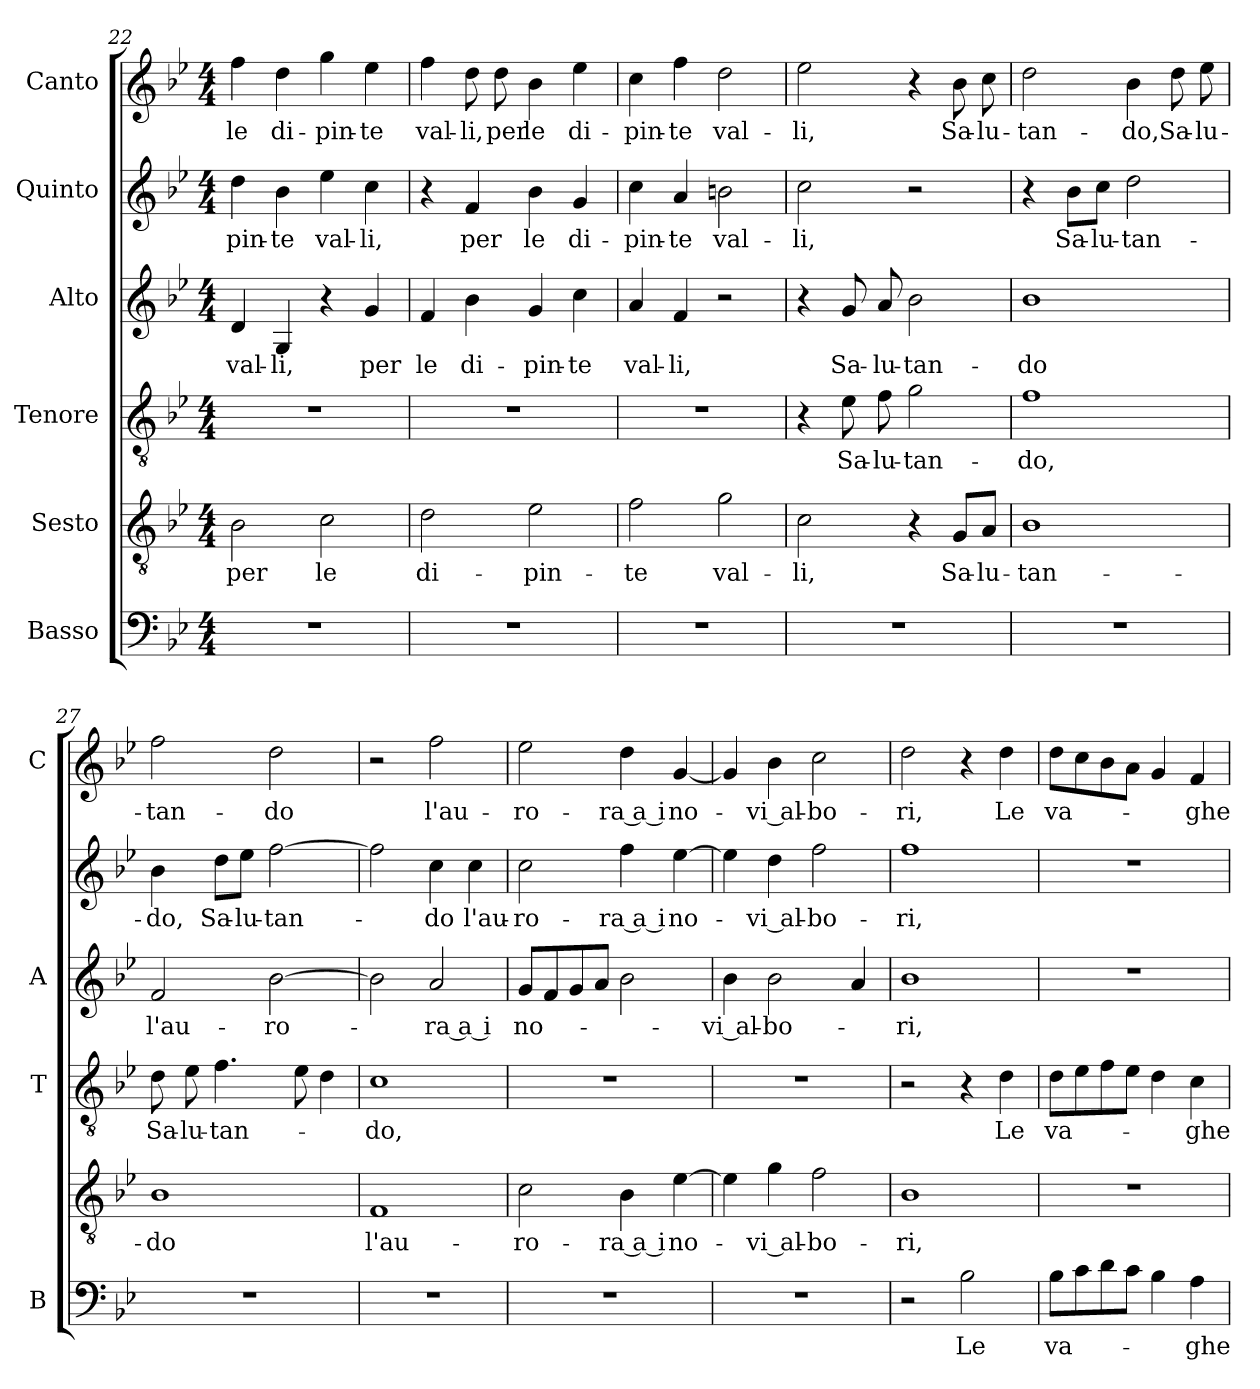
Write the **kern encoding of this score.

**kern	**text	**kern	**text	**kern	**text	**kern	**text	**kern	**text	**kern	**text
*part6	*part6	*part5	*part5	*part4	*part4	*part3	*part3	*part2	*part2	*part1	*part1
*staff6	*staff6	*staff5	*staff5	*staff4	*staff4	*staff3	*staff3	*staff2	*staff2	*staff1	*staff1
*I"Basso	*	*I"Sesto	*	*I"Tenore	*	*I"Alto	*	*I"Quinto	*	*I"Canto	*
*I'B	*	*	*	*I'T	*	*I'A	*	*	*	*I'C	*
*clefF4	*	*clefGv2	*	*clefGv2	*	*clefG2	*	*clefG2	*	*clefG2	*
*k[b-e-]	*	*k[b-e-]	*	*k[b-e-]	*	*k[b-e-]	*	*k[b-e-]	*	*k[b-e-]	*
*B-:	*	*B-:	*	*B-:	*	*B-:	*	*B-:	*	*B-:	*
*M4/4	*	*M4/4	*	*M4/4	*	*M4/4	*	*M4/4	*	*M4/4	*
=22	=22	=22	=22	=22	=22	=22	=22	=22	=22	=22	=22
!	!	!	!LO:LY:b	!	!	!	!LO:LY:b	!	!LO:LY:b	!	!LO:LY:b
1r	.	2B-\	per	1r	.	4d/	val-	4dd\	-pin-	4ff\	le
!	!	!	!	!	!	!	!LO:LY:b	!	!LO:LY:b	!	!LO:LY:b
.	.	.	.	.	.	4G/	-li,	4b-\	-te	4dd\	di-
!	!	!	!LO:LY:b	!	!	!	!	!	!LO:LY:b	!	!LO:LY:b
.	.	2c\	le	.	.	4r	.	4ee-\	val-	4gg\	-pin-
!	!	!	!	!	!	!	!LO:LY:b	!	!LO:LY:b	!	!LO:LY:b
.	.	.	.	.	.	4g/	per	4cc\	-li,	4ee-\	-te
=23	=23	=23	=23	=23	=23	=23	=23	=23	=23	=23	=23
!	!	!	!LO:LY:b	!	!	!	!LO:LY:b	!	!	!	!LO:LY:b
1r	.	2d\	di-	1r	.	4f/	le	4r	.	4ff\	val-
!	!	!	!	!	!	!	!LO:LY:b	!	!LO:LY:b	!	!LO:LY:b
.	.	.	.	.	.	4b-\	di-	4f/	per	8dd\	-li,
!	!	!	!	!	!	!	!	!	!	!	!LO:LY:b
.	.	.	.	.	.	.	.	.	.	8dd\	per
!	!	!	!LO:LY:b	!	!	!	!LO:LY:b	!	!LO:LY:b	!	!LO:LY:b
.	.	2e-\	-pin-	.	.	4g/	-pin-	4b-\	le	4b-\	le
!	!	!	!	!	!	!	!LO:LY:b	!	!LO:LY:b	!	!LO:LY:b
.	.	.	.	.	.	4cc\	-te	4g/	di-	4ee-\	di-
=24	=24	=24	=24	=24	=24	=24	=24	=24	=24	=24	=24
!	!	!	!LO:LY:b	!	!	!	!LO:LY:b	!	!LO:LY:b	!	!LO:LY:b
1r	.	2f\	-te	1r	.	4a/	val-	4cc\	-pin-	4cc\	-pin-
!	!	!	!	!	!	!	!LO:LY:b	!	!LO:LY:b	!	!LO:LY:b
.	.	.	.	.	.	4f/	-li,	4a/	-te	4ff\	-te
!	!	!	!LO:LY:b	!	!	!	!	!	!LO:LY:b	!	!LO:LY:b
.	.	2g\	val-	.	.	2r	.	2bn\	val-	2dd\	val-
!!LO:PB:g=z
=25	=25	=25	=25	=25	=25	=25	=25	=25	=25	=25	=25
!	!	!	!LO:LY:b	!	!	!	!	!	!LO:LY:b	!	!LO:LY:b
1r	.	2c\	-li,	4r	.	4r	.	2cc\	-li,	2ee-\	-li,
!	!	!	!	!	!LO:LY:b	!	!LO:LY:b	!	!	!	!
.	.	.	.	8e-\	Sa-	8g/	Sa-	.	.	.	.
!	!	!	!	!	!LO:LY:b	!	!LO:LY:b	!	!	!	!
.	.	.	.	8f\	-lu-	8a/	-lu-	.	.	.	.
!	!	!	!	!	!LO:LY:b	!	!LO:LY:b	!	!	!	!
.	.	4r	.	2g\	-tan-	2b-\	-tan-	2r	.	4r	.
!	!	!	!LO:LY:b	!	!	!	!	!	!	!	!LO:LY:b
.	.	8G/L	Sa-	.	.	.	.	.	.	8b-\	Sa-
!	!	!	!LO:LY:b	!	!	!	!	!	!	!	!LO:LY:b
.	.	8A/J	-lu-	.	.	.	.	.	.	8cc\	-lu-
=26	=26	=26	=26	=26	=26	=26	=26	=26	=26	=26	=26
!	!	!	!LO:LY:b	!	!LO:LY:b	!	!LO:LY:b	!	!	!	!LO:LY:b
1r	.	1B-	-tan-	1f	-do,	1b-	-do	4r	.	2dd\	-tan-
!	!	!	!	!	!	!	!	!	!LO:LY:b	!	!
.	.	.	.	.	.	.	.	8b-\L	Sa-	.	.
!	!	!	!	!	!	!	!	!	!LO:LY:b	!	!
.	.	.	.	.	.	.	.	8cc\J	-lu-	.	.
!	!	!	!	!	!	!	!	!	!LO:LY:b	!	!LO:LY:b
.	.	.	.	.	.	.	.	2dd\	-tan-	4b-\	-do,
!	!	!	!	!	!	!	!	!	!	!	!LO:LY:b
.	.	.	.	.	.	.	.	.	.	8dd\	Sa-
!	!	!	!	!	!	!	!	!	!	!	!LO:LY:b
.	.	.	.	.	.	.	.	.	.	8ee-\	-lu-
=27	=27	=27	=27	=27	=27	=27	=27	=27	=27	=27	=27
!	!	!	!LO:LY:b	!	!LO:LY:b	!	!LO:LY:b	!	!LO:LY:b	!	!LO:LY:b
1r	.	1B-	-do	8d\	Sa-	2f/	l'au-	4b-\	-do,	2ff\	-tan-
!	!	!	!	!	!LO:LY:b	!	!	!	!	!	!
.	.	.	.	8e-\	-lu-	.	.	.	.	.	.
!	!	!	!	!	!LO:LY:b	!	!	!	!LO:LY:b	!	!
.	.	.	.	4.f\	-tan-	.	.	8dd\L	Sa-	.	.
!	!	!	!	!	!	!	!	!	!LO:LY:b	!	!
.	.	.	.	.	.	.	.	8ee-\J	-lu-	.	.
!	!	!	!	!	!	!	!LO:LY:b	!	!LO:LY:b	!	!LO:LY:b
.	.	.	.	.	.	[2b-\	-ro-	[2ff\	-tan-	2dd\	-do
.	.	.	.	8e-\	.	.	.	.	.	.	.
.	.	.	.	4d\	.	.	.	.	.	.	.
=28	=28	=28	=28	=28	=28	=28	=28	=28	=28	=28	=28
!	!	!	!LO:LY:b	!	!LO:LY:b	!	!	!	!	!	!
1r	.	1F	l'au-	1c	-do,	2b-\]	.	2ff\]	.	2r	.
!	!	!	!	!	!	!	!LO:LY:b	!	!LO:LY:b	!	!LO:LY:b
.	.	.	.	.	.	2a/	-ra a i	4cc\	-do	2ff\	l'au-
!	!	!	!	!	!	!	!	!	!LO:LY:b	!	!
.	.	.	.	.	.	.	.	4cc\	l'au-	.	.
=29	=29	=29	=29	=29	=29	=29	=29	=29	=29	=29	=29
!	!	!	!LO:LY:b	!	!	!	!LO:LY:b	!	!LO:LY:b	!	!LO:LY:b
1r	.	2c\	-ro-	1r	.	8g/L	no-	2cc\	-ro-	2ee-\	-ro-
.	.	.	.	.	.	8f/	.	.	.	.	.
.	.	.	.	.	.	8g/	.	.	.	.	.
.	.	.	.	.	.	8a/J	.	.	.	.	.
!	!	!	!LO:LY:b	!	!	!	!	!	!LO:LY:b	!	!LO:LY:b
.	.	4B-\	-ra a i	.	.	2b-\	.	4ff\	-ra a i	4dd\	-ra a i
!	!	!	!LO:LY:b	!	!	!	!	!	!LO:LY:b	!	!LO:LY:b
.	.	[4e-\	no-	.	.	.	.	[4ee-\	no-	[4g/	no-
=30	=30	=30	=30	=30	=30	=30	=30	=30	=30	=30	=30
!	!	!	!	!	!	!	!LO:LY:b	!	!	!	!
1r	.	4e-\]	.	1r	.	4b-\	-vi al-	4ee-\]	.	4g/]	.
!	!	!	!LO:LY:b	!	!	!	!LO:LY:b	!	!LO:LY:b	!	!LO:LY:b
.	.	4g\	-vi al-	.	.	2b-\	-bo-	4dd\	-vi al-	4b-\	-vi al-
!	!	!	!LO:LY:b	!	!	!	!	!	!LO:LY:b	!	!LO:LY:b
.	.	2f\	-bo-	.	.	.	.	2ff\	-bo-	2cc\	-bo-
.	.	.	.	.	.	4a/	.	.	.	.	.
=31	=31	=31	=31	=31	=31	=31	=31	=31	=31	=31	=31
!	!	!	!LO:LY:b	!	!	!	!LO:LY:b	!	!LO:LY:b	!	!LO:LY:b
2r	.	1B-	-ri,	2r	.	1b-	-ri,	1ff	-ri,	2dd\	-ri,
!	!LO:LY:b	!	!	!	!	!	!	!	!	!	!
2B-\	Le	.	.	4r	.	.	.	.	.	4r	.
!	!	!	!	!	!LO:LY:b	!	!	!	!	!	!LO:LY:b
.	.	.	.	4d\	Le	.	.	.	.	4dd\	Le
=32	=32	=32	=32	=32	=32	=32	=32	=32	=32	=32	=32
!	!LO:LY:b	!	!	!	!LO:LY:b	!	!	!	!	!	!LO:LY:b
8B-\L	va-	1r	.	8d\L	va-	1r	.	1r	.	8dd\L	va-
8c\	.	.	.	8e-\	.	.	.	.	.	8cc\	.
8d\	.	.	.	8f\	.	.	.	.	.	8b-\	.
8c\J	.	.	.	8e-\J	.	.	.	.	.	8a\J	.
4B-\	.	.	.	4d\	.	.	.	.	.	4g/	.
!	!LO:LY:b	!	!	!	!LO:LY:b	!	!	!	!	!	!LO:LY:b
4A\	-ghe	.	.	4c\	-ghe	.	.	.	.	4f/	-ghe
=	=	=	=	=	=	=	=	=	=	=	=
*-	*-	*-	*-	*-	*-	*-	*-	*-	*-	*-	*-
